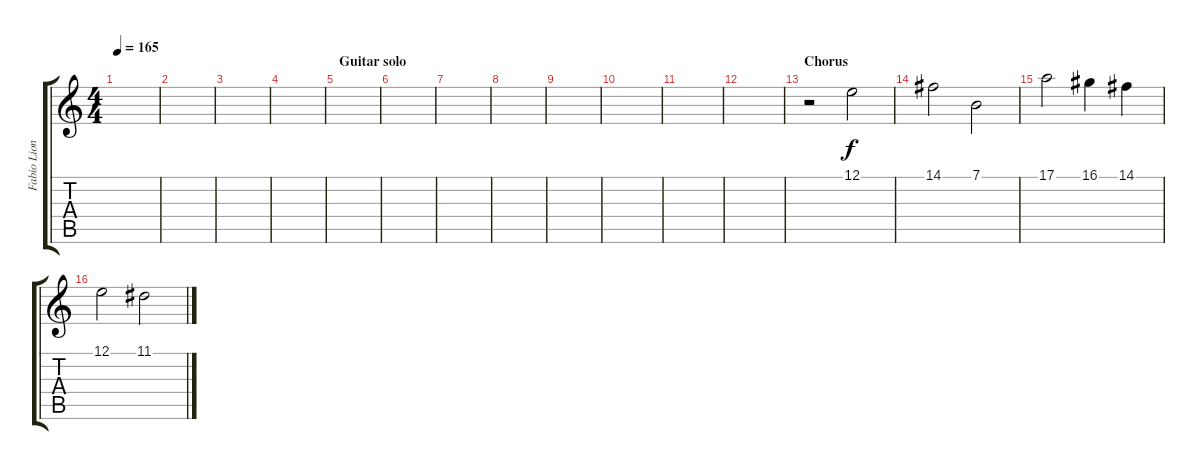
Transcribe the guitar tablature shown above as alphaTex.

\track ("Fabio Lione (Vocals)" "Fabio Lion") {instrument lead6voice}
\staff {score tabs}
\tuning (E4 B3 G3 D3 A2 E2) {hide}
\ts (4 4)
\tempo 165
\clef g2
\ks c
|
|
|
|
\section ("" "Guitar solo")
|
|
|
|
|
|
|
|
\section ("" "Chorus")
r.2 12.1.2 |
14.1.2 7.1.2 |
17.1.2 16.1.4 14.1.4 |
12.1.2 11.1.2
